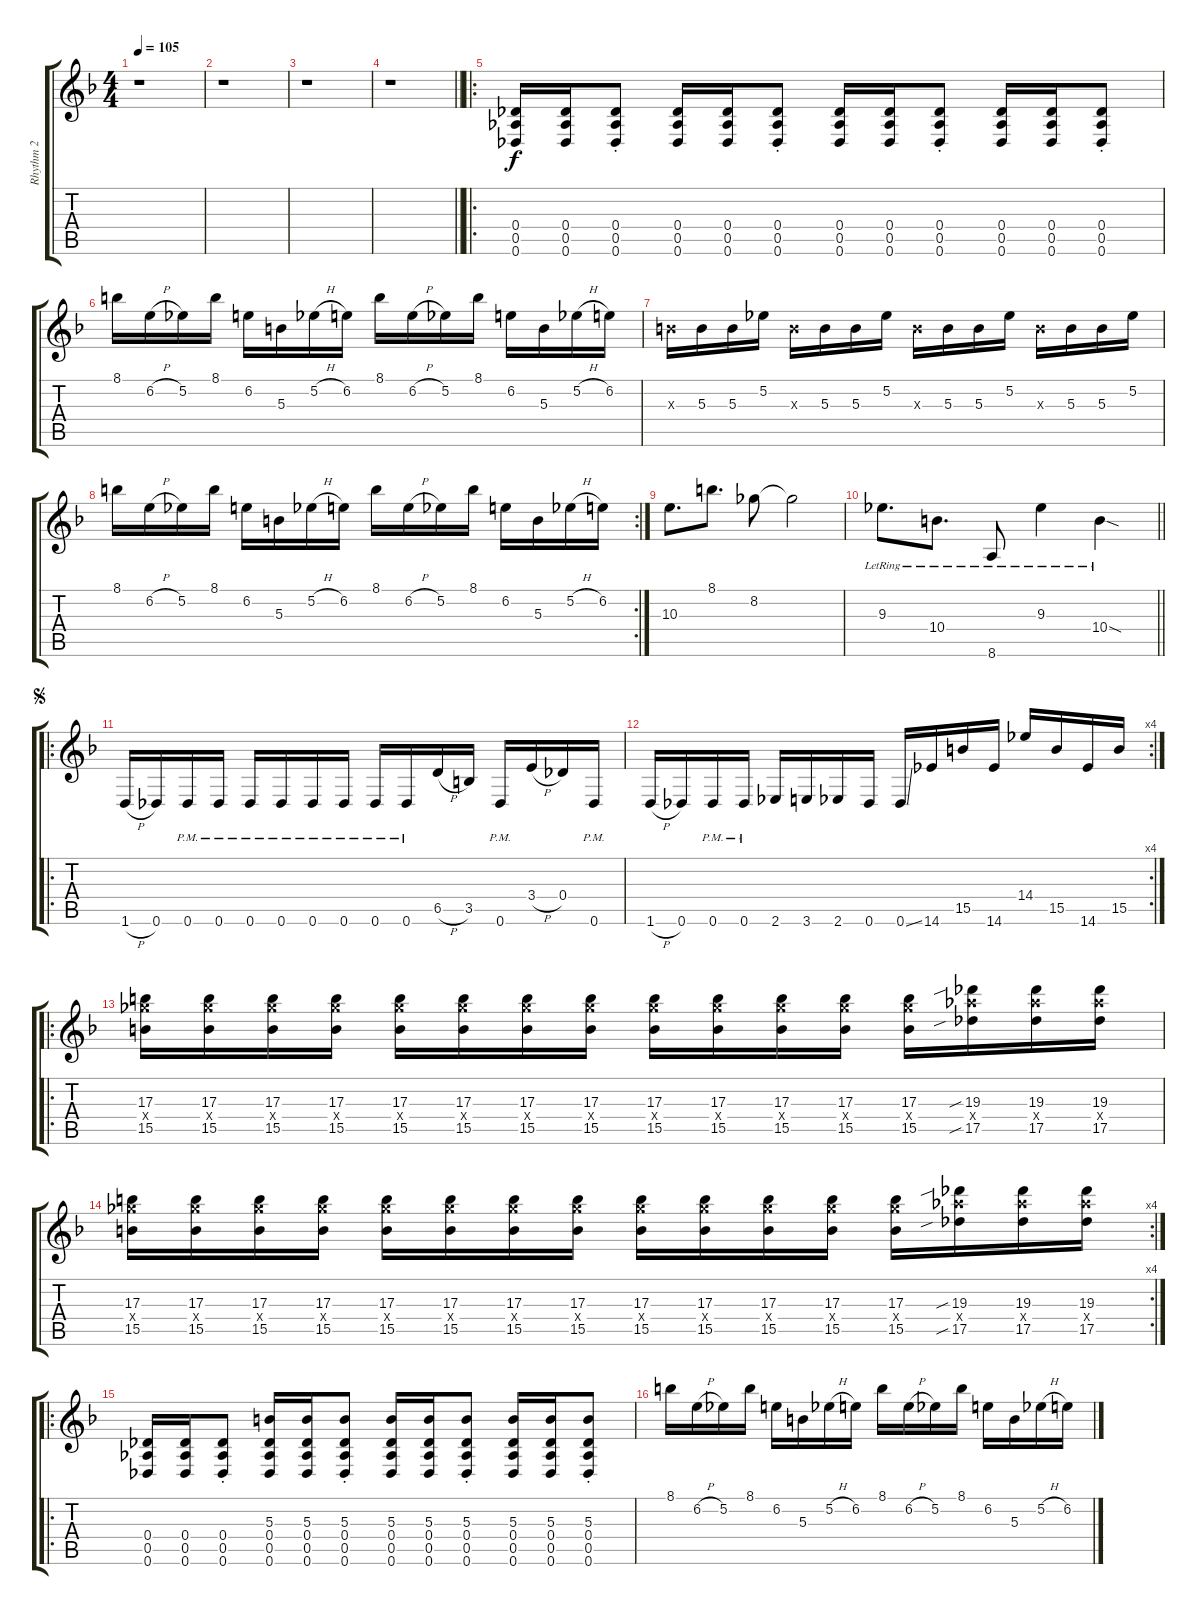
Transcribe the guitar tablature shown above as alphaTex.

\track ("Rhythm 2" "Rhythm 2") {instrument overdrivenguitar}
\staff {score tabs}
\tuning (Eb4 Bb3 Gb3 Db3 Ab2 Db2) {hide}
\ts (4 4)
\tempo 105
\clef g2
\ks f
r.1{dy f instrument overdrivenguitar} |
r.1 |
r.1 |
\barLineRight lightlight
r.1 |
\ro
(0.4 0.5 0.6).16 (0.4 0.5 0.6).16 (0.4{st} 0.5{st} 0.6{st}).8 (0.4 0.5 0.6).16 (0.4 0.5 0.6).16 (0.4{st} 0.5{st} 0.6{st}).8 (0.4 0.5 0.6).16 (0.4 0.5 0.6).16 (0.4{st} 0.5{st} 0.6{st}).8 (0.4 0.5 0.6).16 (0.4 0.5 0.6).16 (0.4{st} 0.5{st} 0.6{st}).8 |
8.1.16 6.2{h}.16 5.2.16 8.1.16 6.2.16 5.3.16 5.2{h}.16 6.2.16 8.1.16 6.2{h}.16 5.2.16 8.1.16 6.2.16 5.3.16 5.2{h}.16 6.2.16 |
5.3{x}.16 5.3.16 5.3.16 5.2.16 5.3{x}.16 5.3.16 5.3.16 5.2.16 5.3{x}.16 5.3.16 5.3.16 5.2.16 5.3{x}.16 5.3.16 5.3.16 5.2.16 |
\rc 2
8.1.16 6.2{h}.16 5.2.16 8.1.16 6.2.16 5.3.16 5.2{h}.16 6.2.16 8.1.16 6.2{h}.16 5.2.16 8.1.16 6.2.16 5.3.16 5.2{h}.16 6.2.16 |
10.3.8{d} 8.1.8{d} 8.2.8 8.2{t}.2 |
\barLineRight lightlight
9.3{lr}.8{d} 10.4{lr}.8{d} 8.6{lr}.8 9.3{lr}.4 10.4{sod lr}.4 |
\ro
\jump segno
1.6{h}.16 0.6.16 0.6{pm}.16 0.6{pm}.16 0.6{pm}.16 0.6{pm}.16 0.6{pm}.16 0.6{pm}.16 0.6{pm}.16 0.6{pm}.16 6.5{h}.16 3.5.16 0.6{pm}.16 3.4{h}.16 0.4.16 0.6{pm}.16 |
\rc 4
1.6{h}.16 0.6.16 0.6{pm}.16 0.6{pm}.16 2.6.16 3.6.16 2.6.16 0.6.16 0.6{ss}.16 14.6.16 15.5.16 14.6.16 14.4.16 15.5.16 14.6.16 15.5.16 |
\ro
(17.3 17.4{x} 15.5).16 (17.3 17.4{x} 15.5).16 (17.3 17.4{x} 15.5).16 (17.3 17.4{x} 15.5).16 (17.3 17.4{x} 15.5).16 (17.3 17.4{x} 15.5).16 (17.3 17.4{x} 15.5).16 (17.3 17.4{x} 15.5).16 (17.3 17.4{x} 15.5).16 (17.3 17.4{x} 15.5).16 (17.3 17.4{x} 15.5).16 (17.3 17.4{x} 15.5).16 (17.3 17.4{x} 15.5).16 (19.3{sib} 19.4{x} 17.5{sib}).16 (19.3 19.4{x} 17.5).16 (19.3 19.4{x} 17.5).16 |
\rc 4
(17.3 17.4{x} 15.5).16 (17.3 17.4{x} 15.5).16 (17.3 17.4{x} 15.5).16 (17.3 17.4{x} 15.5).16 (17.3 17.4{x} 15.5).16 (17.3 17.4{x} 15.5).16 (17.3 17.4{x} 15.5).16 (17.3 17.4{x} 15.5).16 (17.3 17.4{x} 15.5).16 (17.3 17.4{x} 15.5).16 (17.3 17.4{x} 15.5).16 (17.3 17.4{x} 15.5).16 (17.3 17.4{x} 15.5).16 (19.3{sib} 19.4{x} 17.5{sib}).16 (19.3 19.4{x} 17.5).16 (19.3 19.4{x} 17.5).16 |
\ro
(0.4 0.5 0.6).16 (0.4 0.5 0.6).16 (0.4{st} 0.5{st} 0.6{st}).8 (5.3 0.4 0.5 0.6).16 (5.3 0.4 0.5 0.6).16 (5.3{st} 0.4{st} 0.5{st} 0.6{st}).8 (5.3 0.4 0.5 0.6).16 (5.3 0.4 0.5 0.6).16 (5.3{st} 0.4{st} 0.5{st} 0.6{st}).8 (5.3 0.4 0.5 0.6).16 (5.3 0.4 0.5 0.6).16 (5.3{st} 0.4{st} 0.5{st} 0.6{st}).8 |
8.1.16 6.2{h}.16 5.2.16 8.1.16 6.2.16 5.3.16 5.2{h}.16 6.2.16 8.1.16 6.2{h}.16 5.2.16 8.1.16 6.2.16 5.3.16 5.2{h}.16 6.2.16
